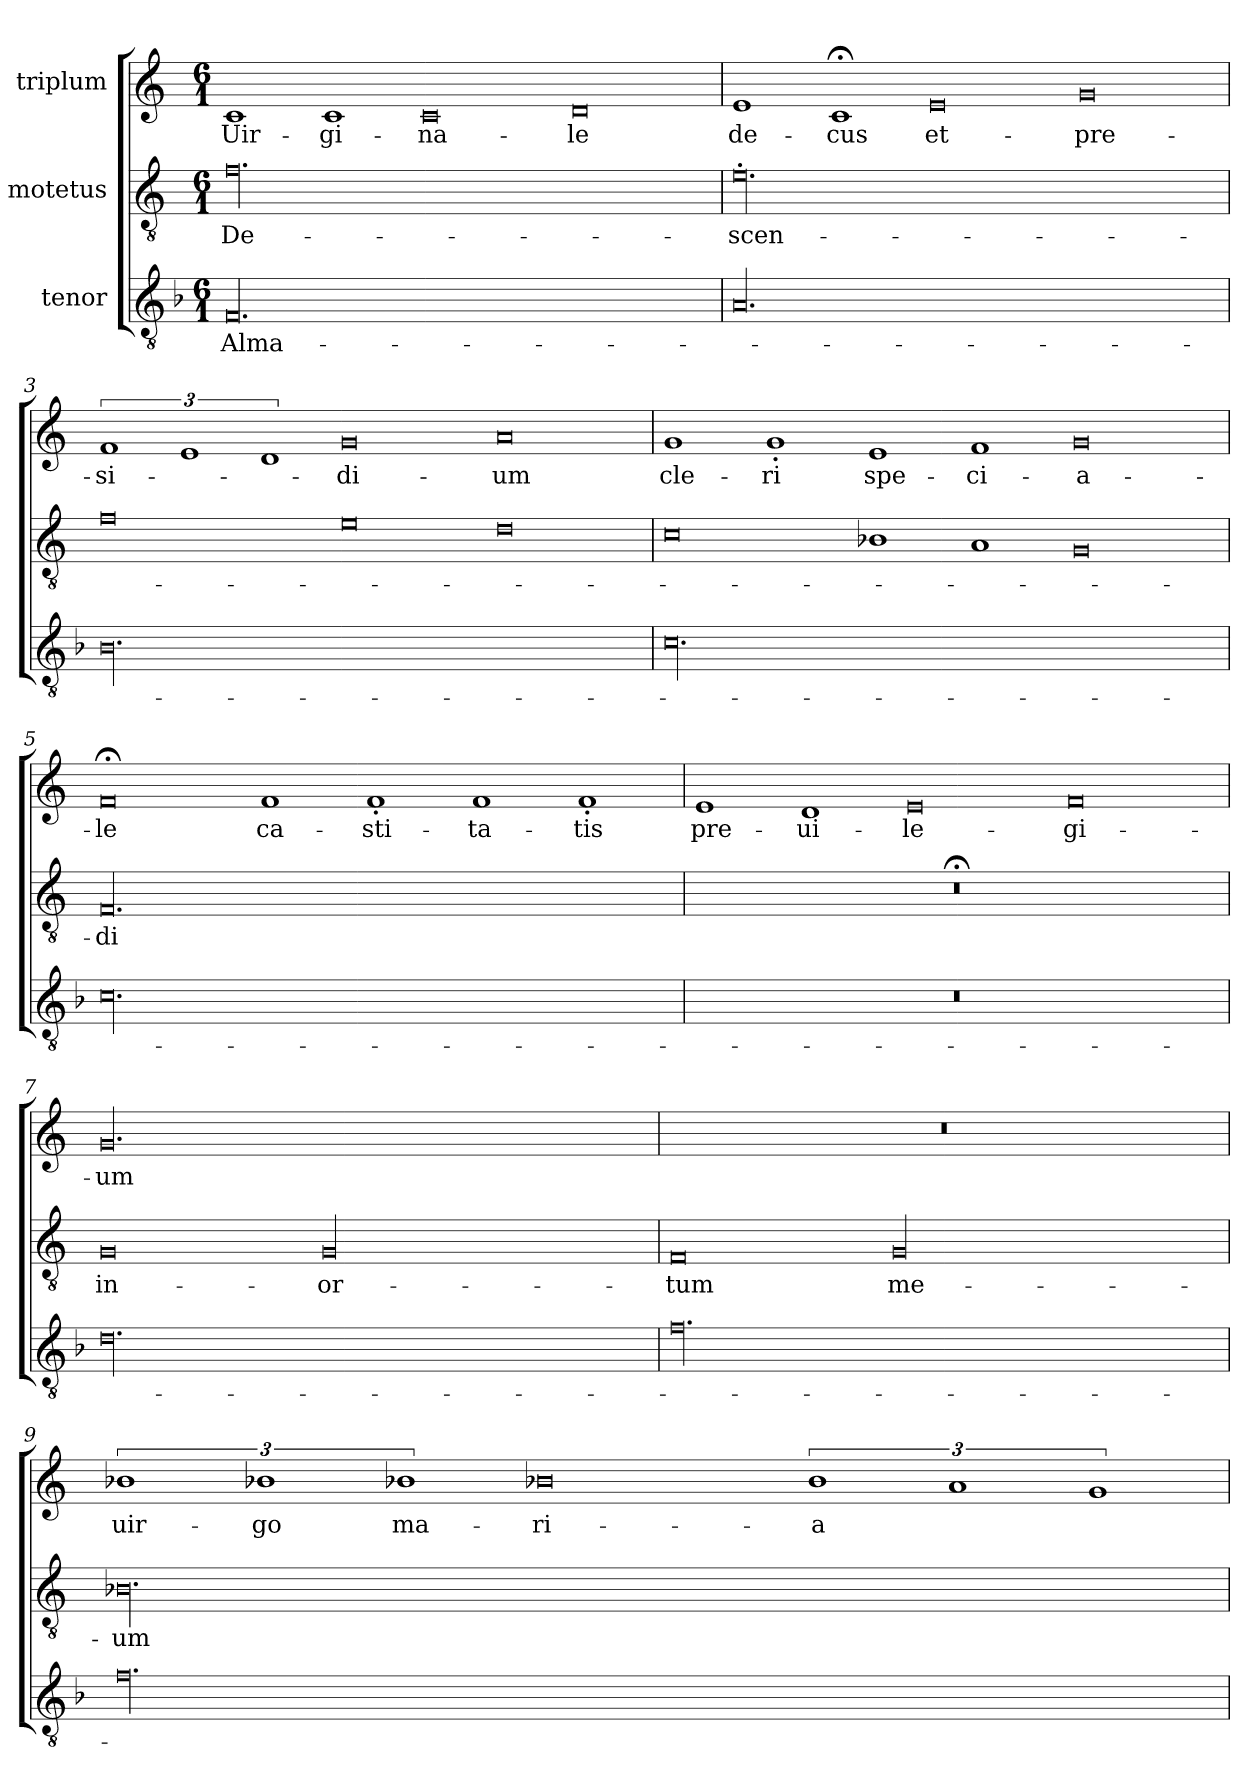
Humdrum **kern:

**kern	**text	**kern	**text	**kern	**text
*part3	*part3	*part2	*part2	*part1	*part1
*staff3	*staff3	*staff2	*staff2	*staff1	*staff1
*I"tenor	*	*I"motetus	*	*I"triplum	*
*clefGv2	*	*clefGv2	*	*clefG2	*
*k[b-]	*	*k[]	*	*k[]	*
*F:	*	*C:	*	*C:	*
*M6/1	*	*M6/1	*	*M6/1	*
=1	=1	=1	=1	=1	=1
00.F/	Alma-	00.f\	De-	1c/	Uir-
.	.	.	.	1c/	-gi-
.	.	.	.	0c/	-na-
.	.	.	.	0d/	-le
=2	=2	=2	=2	=2	=2
00.A/	.	00.e'\	-scen-	1e/	de-
.	.	.	.	1c;</	-cus
.	.	.	.	0e/	et-
.	.	.	.	0g/	pre-
=3	=3	=3	=3	=3	=3
00.B-\	.	0f\	.	3%2f/	-si-
.	.	.	.	3%2e/	.
.	.	.	.	3%2d/	.
.	.	0e\	.	0g/	-di-
.	.	0d\	.	0a/	-um
=4	=4	=4	=4	=4	=4
00.c\	.	0c\	.	1g/	cle-
.	.	.	.	1g'/	-ri
.	.	1B-X\	.	1e/	spe-
.	.	1A/	.	1f/	-ci-
.	.	0G/	.	0g/	-a-
=5	=5	=5	=5	=5	=5
00.c\	.	00.F/	-di	0f;</	-le
.	.	.	.	1f/	ca-
.	.	.	.	1f'/	-sti-
.	.	.	.	1f/	-ta-
.	.	.	.	1f'/	-tis
=6	=6	=6	=6	=6	=6
00.r	.	00.r;<	.	1e/	pre-
.	.	.	.	1d/	-ui-
.	.	.	.	0e/	-le-
.	.	.	.	0f/	-gi-
=7	=7	=7	=7	=7	=7
00.d\	.	0G/	in-	00.g/	-um
.	.	00G/	or-	.	.
=8	=8	=8	=8	=8	=8
00.f\	.	0F/	-tum	00.r	.
.	.	00G/	me-	.	.
=9	=9	=9	=9	=9	=9
00.f\	.	00.B-X\	-um	3%2b-X\	uir-
.	.	.	.	3%2b-X\	-go
.	.	.	.	3%2b-X\	ma-
.	.	.	.	0b-X\	-ri-
.	.	.	.	3%2b-\	-a
.	.	.	.	3%2a/	.
.	.	.	.	3%2g/	.
=	=	=	=	=	=
*-	*-	*-	*-	*-	*-
